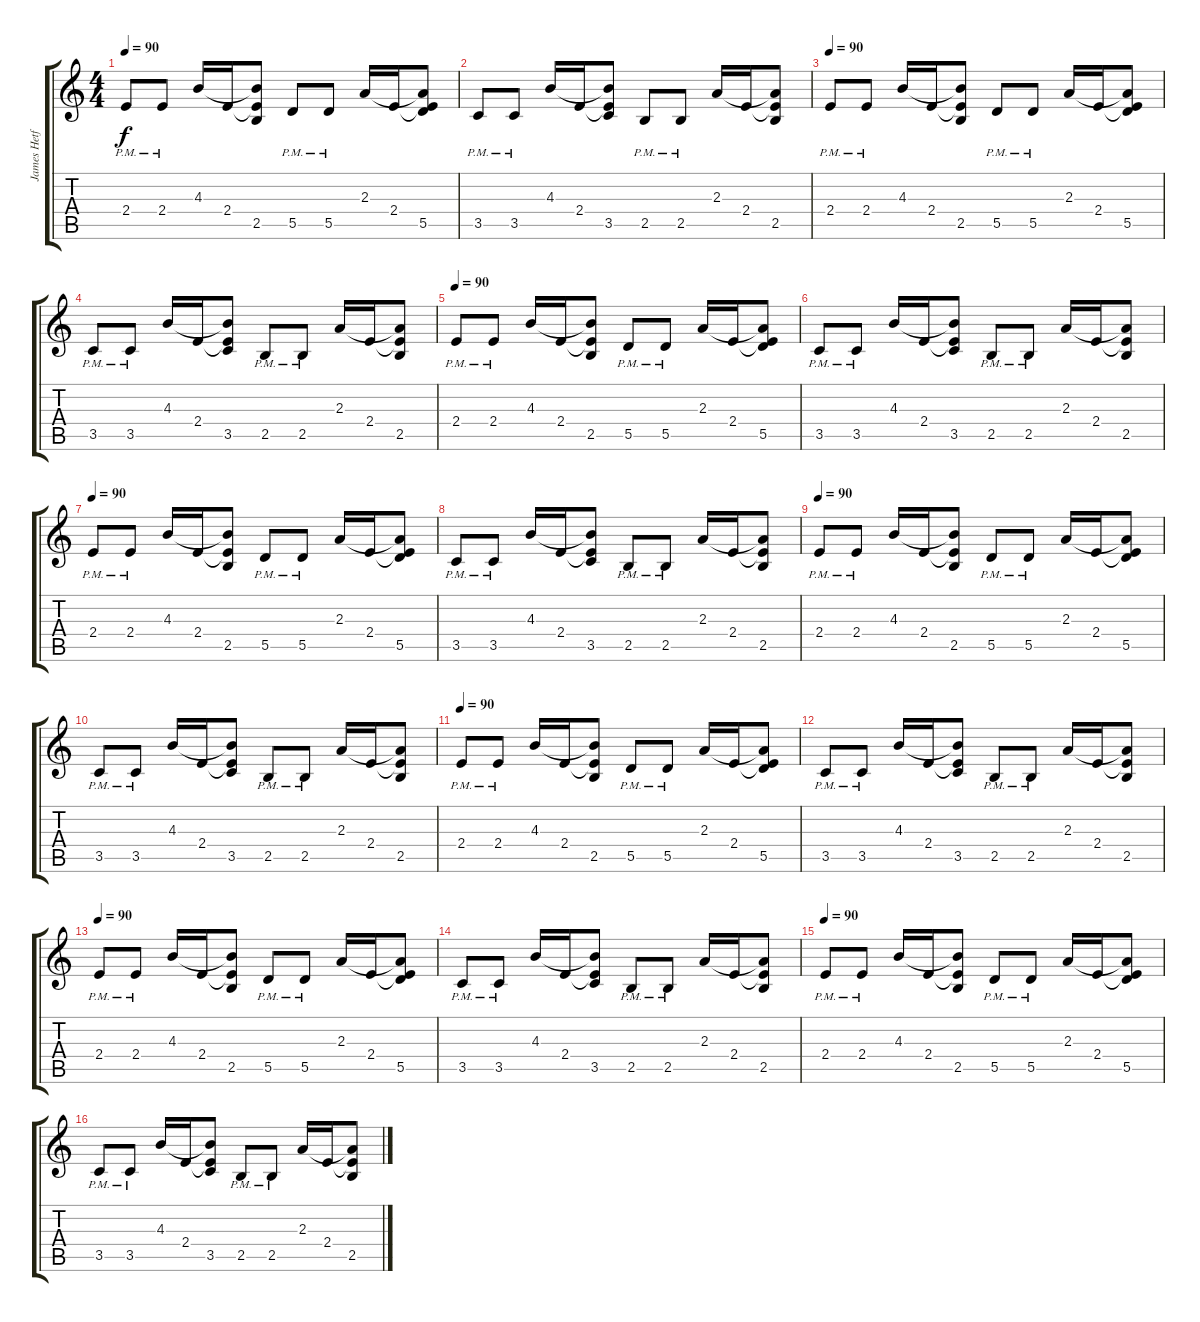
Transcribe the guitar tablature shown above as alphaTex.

\track ("James Hetfield (Guitar 1)" "James Hetf") {instrument distortionguitar}
\staff {score tabs}
\tuning (E4 B3 G3 D3 A2 E2) {hide}
\ts (4 4)
\tempo 90
\clef g2
\ks c
2.4{pm}.8{dy f} 2.4{pm}.8 4.3.16 2.4.16 (4.3{t} 2.4{t} 2.5).8 5.5{pm}.8 5.5{pm}.8 2.3.16 2.4.16 (2.3{t} 2.4{t} 5.5).8 |
3.5{pm}.8 3.5{pm}.8 4.3.16 2.4.16 (4.3{t} 2.4{t} 3.5).8 2.5{pm}.8 2.5{pm}.8 2.3.16 2.4.16 (2.3{t} 2.4{t} 2.5).8 |
\tempo 90
2.4{pm}.8 2.4{pm}.8 4.3.16 2.4.16 (4.3{t} 2.4{t} 2.5).8 5.5{pm}.8 5.5{pm}.8 2.3.16 2.4.16 (2.3{t} 2.4{t} 5.5).8 |
3.5{pm}.8 3.5{pm}.8 4.3.16 2.4.16 (4.3{t} 2.4{t} 3.5).8 2.5{pm}.8 2.5{pm}.8 2.3.16 2.4.16 (2.3{t} 2.4{t} 2.5).8 |
\tempo 90
2.4{pm}.8 2.4{pm}.8 4.3.16 2.4.16 (4.3{t} 2.4{t} 2.5).8 5.5{pm}.8 5.5{pm}.8 2.3.16 2.4.16 (2.3{t} 2.4{t} 5.5).8 |
3.5{pm}.8 3.5{pm}.8 4.3.16 2.4.16 (4.3{t} 2.4{t} 3.5).8 2.5{pm}.8 2.5{pm}.8 2.3.16 2.4.16 (2.3{t} 2.4{t} 2.5).8 |
\tempo 90
2.4{pm}.8 2.4{pm}.8 4.3.16 2.4.16 (4.3{t} 2.4{t} 2.5).8 5.5{pm}.8 5.5{pm}.8 2.3.16 2.4.16 (2.3{t} 2.4{t} 5.5).8 |
3.5{pm}.8 3.5{pm}.8 4.3.16 2.4.16 (4.3{t} 2.4{t} 3.5).8 2.5{pm}.8 2.5{pm}.8 2.3.16 2.4.16 (2.3{t} 2.4{t} 2.5).8 |
\tempo 90
2.4{pm}.8 2.4{pm}.8 4.3.16 2.4.16 (4.3{t} 2.4{t} 2.5).8 5.5{pm}.8 5.5{pm}.8 2.3.16 2.4.16 (2.3{t} 2.4{t} 5.5).8 |
3.5{pm}.8 3.5{pm}.8 4.3.16 2.4.16 (4.3{t} 2.4{t} 3.5).8 2.5{pm}.8 2.5{pm}.8 2.3.16 2.4.16 (2.3{t} 2.4{t} 2.5).8 |
\tempo 90
2.4{pm}.8 2.4{pm}.8 4.3.16 2.4.16 (4.3{t} 2.4{t} 2.5).8 5.5{pm}.8 5.5{pm}.8 2.3.16 2.4.16 (2.3{t} 2.4{t} 5.5).8 |
3.5{pm}.8 3.5{pm}.8 4.3.16 2.4.16 (4.3{t} 2.4{t} 3.5).8 2.5{pm}.8 2.5{pm}.8 2.3.16 2.4.16 (2.3{t} 2.4{t} 2.5).8 |
\tempo 90
2.4{pm}.8 2.4{pm}.8 4.3.16 2.4.16 (4.3{t} 2.4{t} 2.5).8 5.5{pm}.8 5.5{pm}.8 2.3.16 2.4.16 (2.3{t} 2.4{t} 5.5).8 |
3.5{pm}.8 3.5{pm}.8 4.3.16 2.4.16 (4.3{t} 2.4{t} 3.5).8 2.5{pm}.8 2.5{pm}.8 2.3.16 2.4.16 (2.3{t} 2.4{t} 2.5).8 |
\tempo 90
2.4{pm}.8 2.4{pm}.8 4.3.16 2.4.16 (4.3{t} 2.4{t} 2.5).8 5.5{pm}.8 5.5{pm}.8 2.3.16 2.4.16 (2.3{t} 2.4{t} 5.5).8 |
3.5{pm}.8 3.5{pm}.8 4.3.16 2.4.16 (4.3{t} 2.4{t} 3.5).8 2.5{pm}.8 2.5{pm}.8 2.3.16 2.4.16 (2.3{t} 2.4{t} 2.5).8
